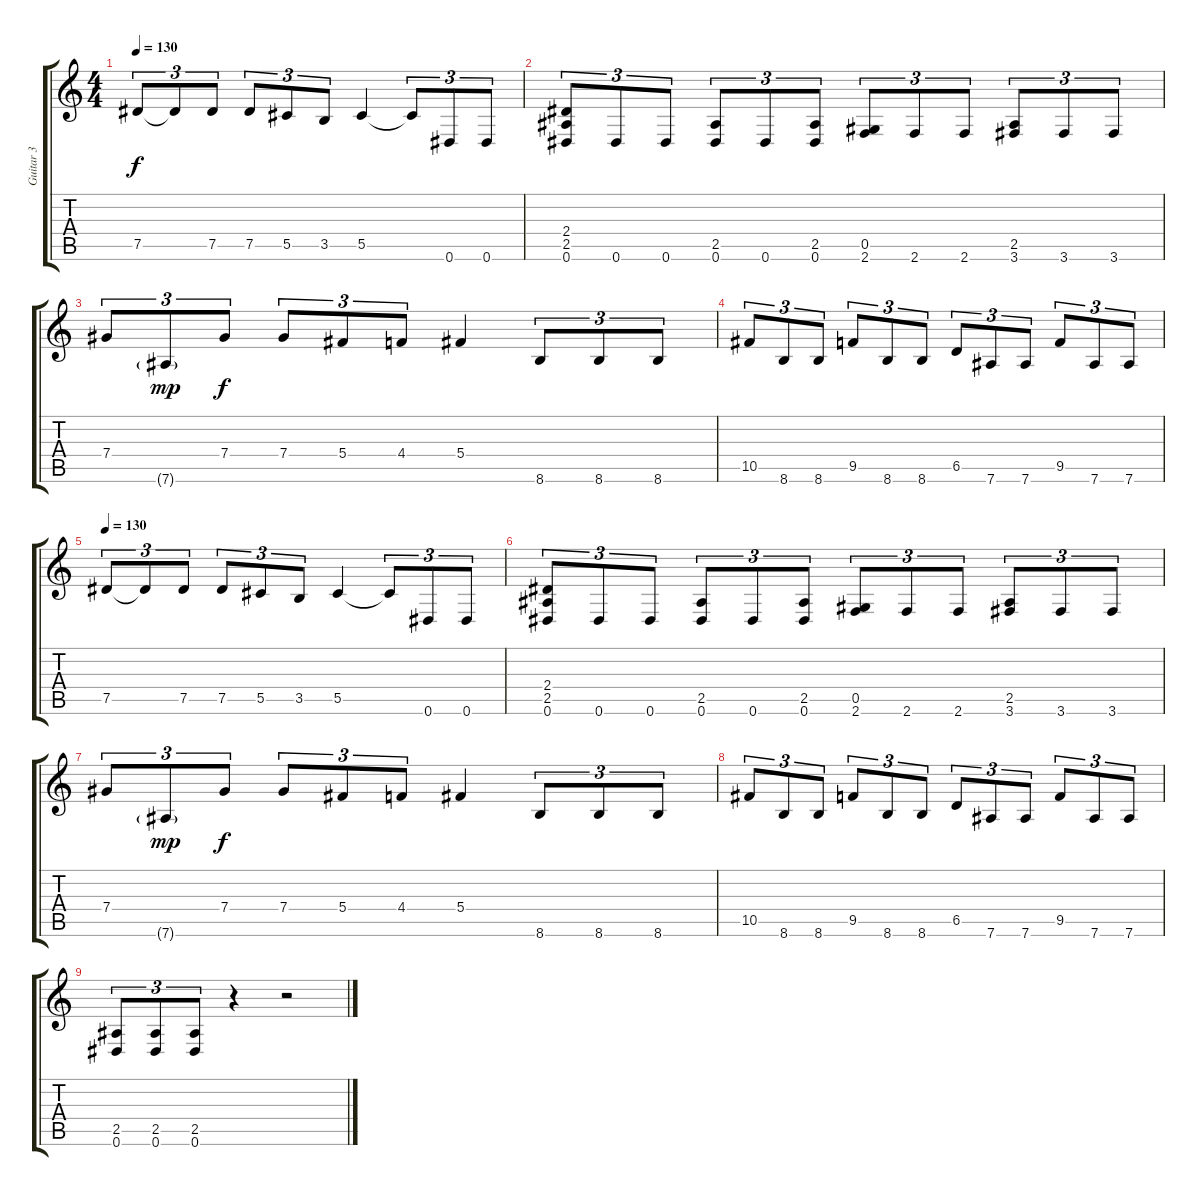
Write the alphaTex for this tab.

\track ("Guitar 3" "Guitar 3") {instrument distortionguitar}
\staff {score tabs}
\tuning (Eb4 Bb3 Gb3 Db3 Ab2 Eb2) {hide}
\ts (4 4)
\tempo 130
\clef g2
\ks c
7.5.8{tu (3 2) dy f volume 13 instrument distortionguitar} 7.5{t}.8{tu (3 2)} 7.5.8{tu (3 2)} 7.5.8{tu (3 2)} 5.5.8{tu (3 2)} 3.5.8{tu (3 2)} 5.5.4 5.5{t}.8{tu (3 2)} 0.6.8{tu (3 2)} 0.6.8{tu (3 2)} |
(2.4 2.5 0.6).8{tu (3 2)} 0.6.8{tu (3 2)} 0.6.8{tu (3 2)} (2.5 0.6).8{tu (3 2)} 0.6.8{tu (3 2)} (2.5 0.6).8{tu (3 2)} (0.5 2.6).8{tu (3 2)} 2.6.8{tu (3 2)} 2.6.8{tu (3 2)} (2.5 3.6).8{tu (3 2)} 3.6.8{tu (3 2)} 3.6.8{tu (3 2)} |
7.4.8{tu (3 2)} 7.6{g}.8{tu (3 2) dy mp} 7.4.8{tu (3 2) dy f} 7.4.8{tu (3 2)} 5.4.8{tu (3 2)} 4.4.8{tu (3 2)} 5.4.4 8.6.8{tu (3 2)} 8.6.8{tu (3 2)} 8.6.8{tu (3 2)} |
10.5.8{tu (3 2)} 8.6.8{tu (3 2)} 8.6.8{tu (3 2)} 9.5.8{tu (3 2)} 8.6.8{tu (3 2)} 8.6.8{tu (3 2)} 6.5.8{tu (3 2)} 7.6.8{tu (3 2)} 7.6.8{tu (3 2)} 9.5.8{tu (3 2)} 7.6.8{tu (3 2)} 7.6.8{tu (3 2)} |
\tempo 130
7.5.8{tu (3 2) volume 13 instrument distortionguitar} 7.5{t}.8{tu (3 2)} 7.5.8{tu (3 2)} 7.5.8{tu (3 2)} 5.5.8{tu (3 2)} 3.5.8{tu (3 2)} 5.5.4 5.5{t}.8{tu (3 2)} 0.6.8{tu (3 2)} 0.6.8{tu (3 2)} |
(2.4 2.5 0.6).8{tu (3 2)} 0.6.8{tu (3 2)} 0.6.8{tu (3 2)} (2.5 0.6).8{tu (3 2)} 0.6.8{tu (3 2)} (2.5 0.6).8{tu (3 2)} (0.5 2.6).8{tu (3 2)} 2.6.8{tu (3 2)} 2.6.8{tu (3 2)} (2.5 3.6).8{tu (3 2)} 3.6.8{tu (3 2)} 3.6.8{tu (3 2)} |
7.4.8{tu (3 2)} 7.6{g}.8{tu (3 2) dy mp} 7.4.8{tu (3 2) dy f} 7.4.8{tu (3 2)} 5.4.8{tu (3 2)} 4.4.8{tu (3 2)} 5.4.4 8.6.8{tu (3 2)} 8.6.8{tu (3 2)} 8.6.8{tu (3 2)} |
10.5.8{tu (3 2)} 8.6.8{tu (3 2)} 8.6.8{tu (3 2)} 9.5.8{tu (3 2)} 8.6.8{tu (3 2)} 8.6.8{tu (3 2)} 6.5.8{tu (3 2)} 7.6.8{tu (3 2)} 7.6.8{tu (3 2)} 9.5.8{tu (3 2)} 7.6.8{tu (3 2)} 7.6.8{tu (3 2)} |
(2.5 0.6).8{tu (3 2)} (2.5 0.6).8{tu (3 2)} (2.5 0.6).8{tu (3 2)} r.4 r.2
